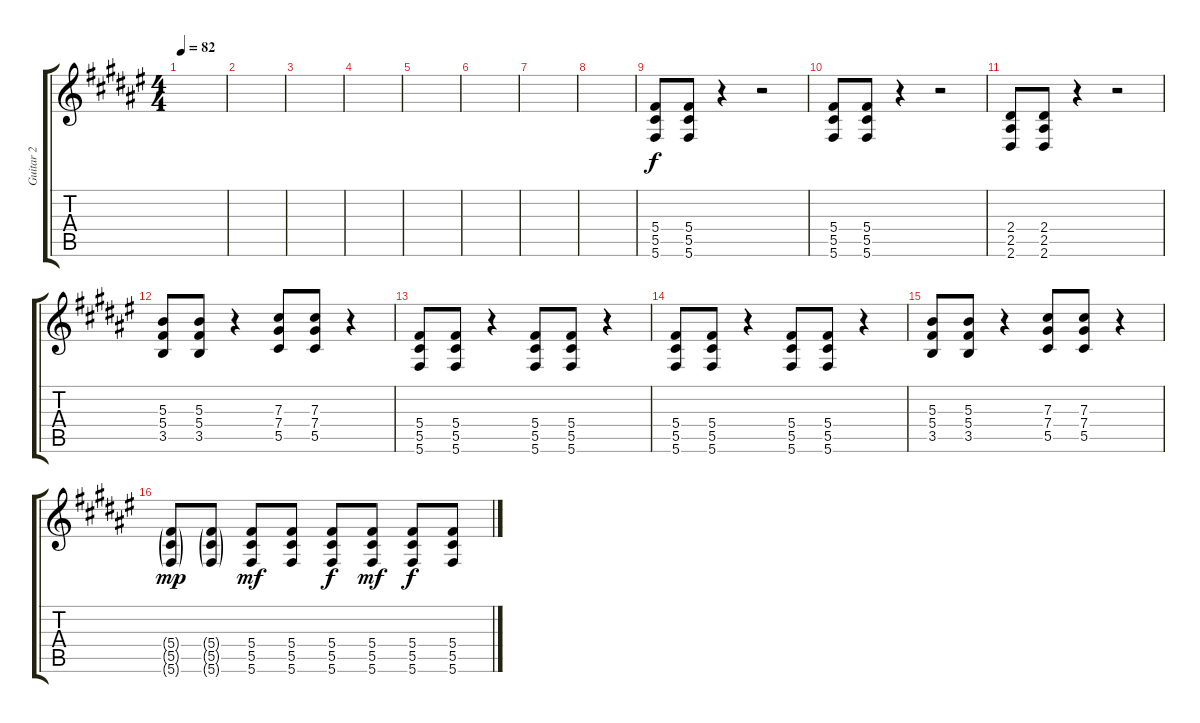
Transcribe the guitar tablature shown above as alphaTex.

\track ("Guitar 2" "Guitar 2") {instrument distortionguitar}
\staff {score tabs}
\tuning (Eb4 Bb3 Gb3 Db3 Ab2 Db2) {hide}
\ts (4 4)
\tempo 82
\clef g2
\ks f#
|
|
|
|
|
|
|
|
(5.4 5.5 5.6).8 (5.4 5.5 5.6).8 r.4 r.2 |
(5.4 5.5 5.6).8 (5.4 5.5 5.6).8 r.4 r.2 |
(2.4 2.5 2.6).8 (2.4 2.5 2.6).8 r.4 r.2 |
(5.3 5.4 3.5).8 (5.3 5.4 3.5).8 r.4 (7.3 7.4 5.5).8 (7.3 7.4 5.5).8 r.4 |
(5.4 5.5 5.6).8 (5.4 5.5 5.6).8 r.4 (5.4 5.5 5.6).8 (5.4 5.5 5.6).8 r.4 |
(5.4 5.5 5.6).8 (5.4 5.5 5.6).8 r.4 (5.4 5.5 5.6).8 (5.4 5.5 5.6).8 r.4 |
(5.3 5.4 3.5).8 (5.3 5.4 3.5).8 r.4 (7.3 7.4 5.5).8 (7.3 7.4 5.5).8 r.4 |
(5.4{g} 5.5{g} 5.6{g}).8{dy mp} (5.4{g} 5.5{g} 5.6{g}).8 (5.4 5.5 5.6).8{dy mf} (5.4 5.5 5.6).8 (5.4 5.5 5.6).8{dy f} (5.4 5.5 5.6).8{dy mf} (5.4 5.5 5.6).8{dy f} (5.4 5.5 5.6).8
